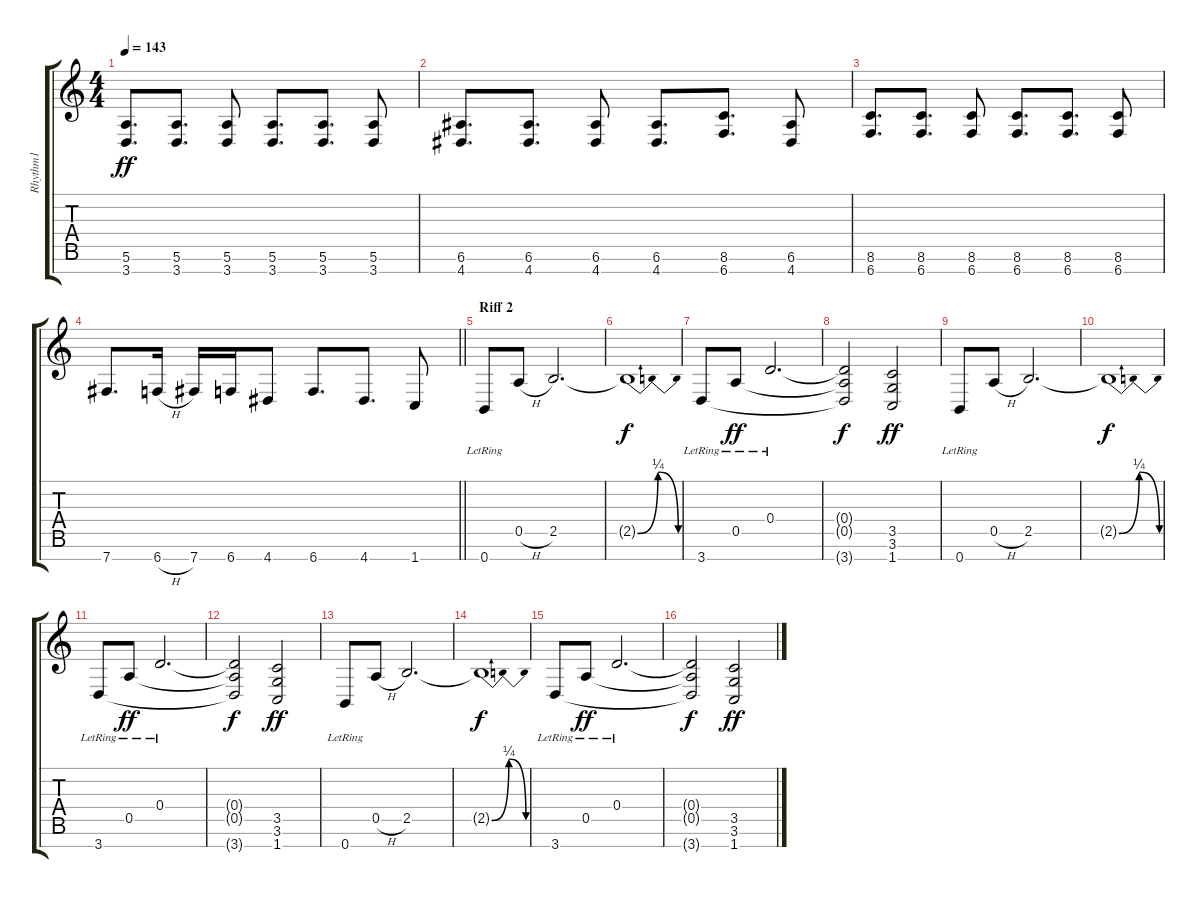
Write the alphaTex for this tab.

\track ("Rhythm1" "Rhythm1") {instrument distortionguitar}
\staff {score tabs}
\tuning (E4 B3 G3 D3 A2 E2 B1) {hide}
\ts (4 4)
\tempo 143
\clef g2
\ks c
(5.6 3.7).8{d dy ff} (5.6 3.7).8{d} (5.6 3.7).8 (5.6 3.7).8{d} (5.6 3.7).8{d} (5.6 3.7).8 |
(6.6 4.7).8{d} (6.6 4.7).8{d} (6.6 4.7).8 (6.6 4.7).8{d} (8.6 6.7).8{d} (6.6 4.7).8 |
(8.6 6.7).8{d} (8.6 6.7).8{d} (8.6 6.7).8 (8.6 6.7).8{d} (8.6 6.7).8{d} (8.6 6.7).8 |
\barLineRight lightlight
7.7.8{d} 6.7{h}.16 7.7.16 6.7.16 4.7.8 6.7.8{d} 4.7.8{d} 1.7.8 |
\section ("" "Riff 2")
0.7{lr}.8 0.5{h}.8 2.5.2{d} |
2.5{be (bendrelease 0 0 15 1 45 1 60 0) t}.1{dy f} |
3.7{lr}.8 0.5{lr}.8{dy ff} 0.4{lr}.2{d} |
(0.4{t} 0.5{t} 3.7{t}).2{dy f} (3.5 3.6 1.7).2{dy ff} |
0.7{lr}.8 0.5{h}.8 2.5.2{d} |
2.5{be (bendrelease 0 0 15 1 45 1 60 0) t}.1{dy f} |
3.7{lr}.8 0.5{lr}.8{dy ff} 0.4{lr}.2{d} |
(0.4{t} 0.5{t} 3.7{t}).2{dy f} (3.5 3.6 1.7).2{dy ff} |
0.7{lr}.8 0.5{h}.8 2.5.2{d} |
2.5{be (bendrelease 0 0 15 1 45 1 60 0) t}.1{dy f} |
3.7{lr}.8 0.5{lr}.8{dy ff} 0.4{lr}.2{d} |
(0.4{t} 0.5{t} 3.7{t}).2{dy f} (3.5 3.6 1.7).2{dy ff}
